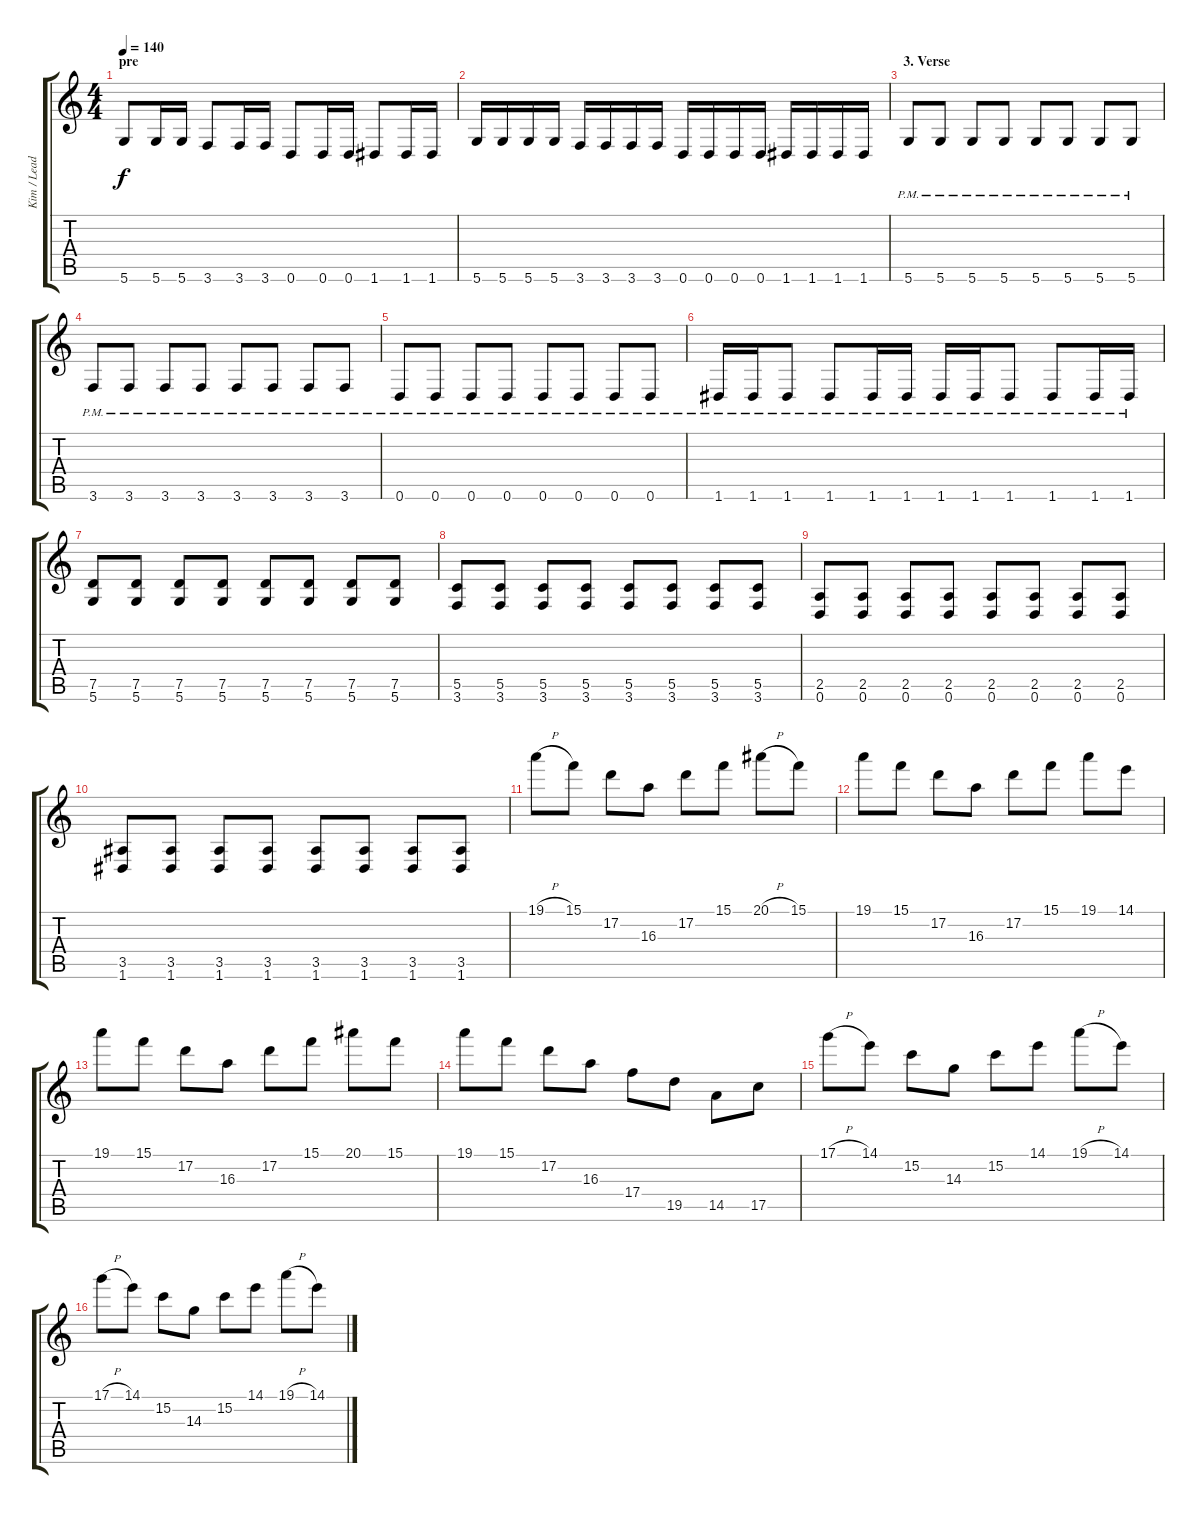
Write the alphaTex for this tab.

\track ("Kim / Lead Guitar" "Kim / Lead") {instrument distortionguitar}
\staff {score tabs}
\tuning (D4 A3 F3 C3 G2 D2) {hide}
\ts (4 4)
\section ("" "pre")
\tempo 140
\clef g2
\ks c
5.6.8{dy f balance 1} 5.6.16 5.6.16 3.6.8 3.6.16 3.6.16 0.6.8 0.6.16 0.6.16 1.6.8 1.6.16 1.6.16 |
5.6.16 5.6.16 5.6.16 5.6.16 3.6.16 3.6.16 3.6.16 3.6.16 0.6.16 0.6.16 0.6.16 0.6.16 1.6.16 1.6.16 1.6.16 1.6.16 |
\section ("" "3. Verse")
5.6{pm}.8{volume 14 balance 6} 5.6{pm}.8 5.6{pm}.8 5.6{pm}.8 5.6{pm}.8 5.6{pm}.8 5.6{pm}.8 5.6{pm}.8 |
3.6{pm}.8 3.6{pm}.8 3.6{pm}.8 3.6{pm}.8 3.6{pm}.8 3.6{pm}.8 3.6{pm}.8 3.6{pm}.8 |
0.6{pm}.8 0.6{pm}.8 0.6{pm}.8 0.6{pm}.8 0.6{pm}.8 0.6{pm}.8 0.6{pm}.8 0.6{pm}.8 |
1.6{pm}.16 1.6{pm}.16 1.6{pm}.8 1.6{pm}.8 1.6{pm}.16 1.6{pm}.16 1.6{pm}.16 1.6{pm}.16 1.6{pm}.8 1.6{pm}.8 1.6{pm}.16 1.6{pm}.16 |
(7.5 5.6).8 (7.5 5.6).8 (7.5 5.6).8 (7.5 5.6).8 (7.5 5.6).8 (7.5 5.6).8 (7.5 5.6).8 (7.5 5.6).8 |
(5.5 3.6).8 (5.5 3.6).8 (5.5 3.6).8 (5.5 3.6).8 (5.5 3.6).8 (5.5 3.6).8 (5.5 3.6).8 (5.5 3.6).8 |
(2.5 0.6).8 (2.5 0.6).8 (2.5 0.6).8 (2.5 0.6).8 (2.5 0.6).8 (2.5 0.6).8 (2.5 0.6).8 (2.5 0.6).8 |
(3.5 1.6).8 (3.5 1.6).8 (3.5 1.6).8 (3.5 1.6).8 (3.5 1.6).8 (3.5 1.6).8 (3.5 1.6).8 (3.5 1.6).8 |
19.1{h}.8{volume 13 balance 8} 15.1.8 17.2.8 16.3.8 17.2.8 15.1.8 20.1{h}.8 15.1.8 |
19.1.8 15.1.8 17.2.8 16.3.8 17.2.8 15.1.8 19.1.8 14.1.8 |
19.1.8 15.1.8 17.2.8 16.3.8 17.2.8 15.1.8 20.1.8 15.1.8 |
19.1.8 15.1.8 17.2.8 16.3.8 17.4.8 19.5.8 14.5.8 17.5.8 |
17.1{h}.8 14.1.8 15.2.8 14.3.8 15.2.8 14.1.8 19.1{h}.8 14.1.8 |
17.1{h}.8 14.1.8 15.2.8 14.3.8 15.2.8 14.1.8 19.1{h}.8 14.1.8
